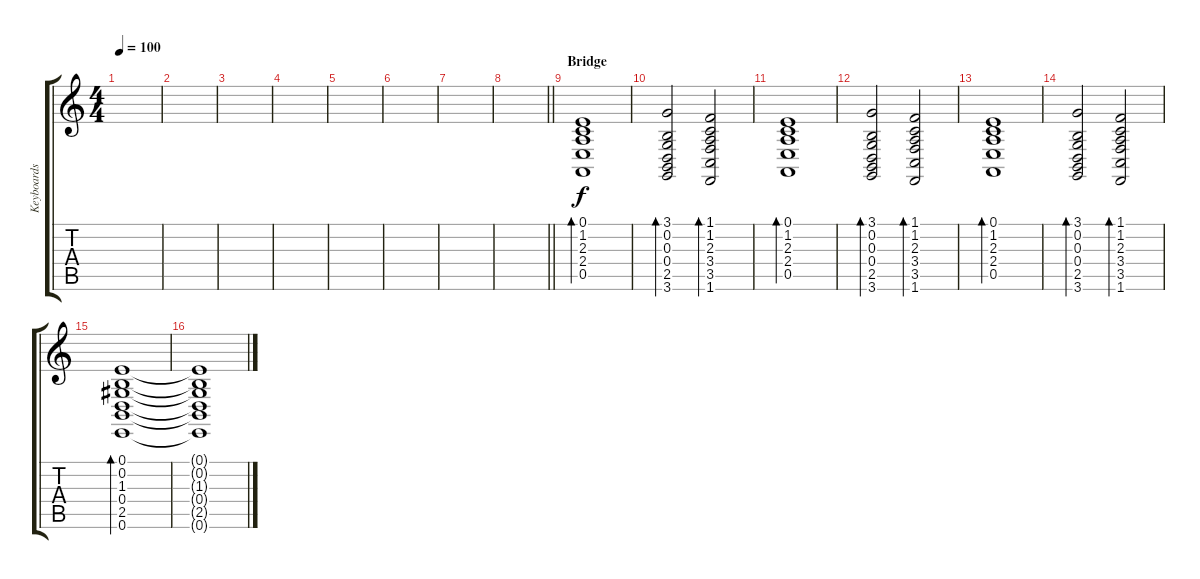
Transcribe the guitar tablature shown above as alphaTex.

\track ("Keyboards" "Keyboards") {instrument pad3polysynth}
\staff {score tabs}
\tuning (E4 B3 G3 D3 A2 E2) {hide}
\ts (4 4)
\tempo 100
\clef g2
\ks c
|
|
|
|
|
|
|
\barLineRight lightlight
|
\section ("" "Bridge")
(0.1 1.2 2.3 2.4 0.5).1{bd 60 instrument acousticguitarnylon} |
(3.1 0.2 0.3 0.4 2.5 3.6).2{bd 60} (1.1 1.2 2.3 3.4 3.5 1.6).2{bd 60} |
(0.1 1.2 2.3 2.4 0.5).1{bd 60} |
(3.1 0.2 0.3 0.4 2.5 3.6).2{bd 60} (1.1 1.2 2.3 3.4 3.5 1.6).2{bd 60} |
(0.1 1.2 2.3 2.4 0.5).1{bd 60} |
(3.1 0.2 0.3 0.4 2.5 3.6).2{bd 60} (1.1 1.2 2.3 3.4 3.5 1.6).2{bd 60} |
(0.1 0.2 1.3 0.4 2.5 0.6).1{bd 60} |
(0.1{t} 0.2{t} 1.3{t} 0.4{t} 2.5{t} 0.6{t}).1
